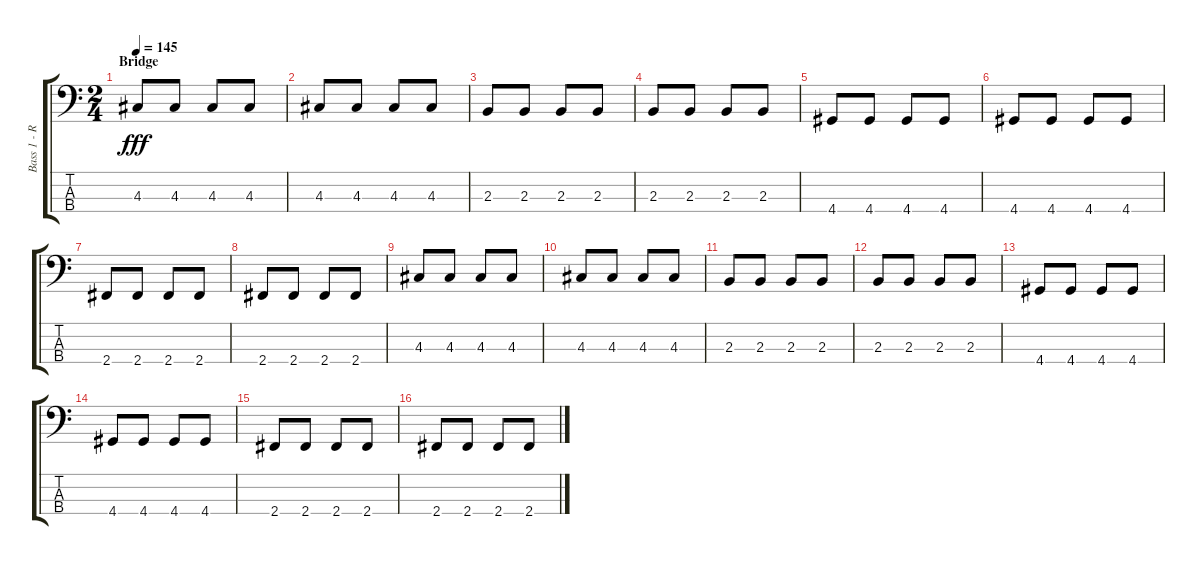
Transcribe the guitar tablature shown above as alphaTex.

\track ("Bass 1 - Rod" "Bass 1 - R") {instrument electricbasspick}
\staff {score tabs}
\tuning (G2 D2 A1 E1) {hide}
\ts (2 4)
\section ("" "Bridge")
\tempo 145
\clef f4
\ks c
4.3.8{dy fff} 4.3.8 4.3.8 4.3.8 |
4.3.8 4.3.8 4.3.8 4.3.8 |
2.3.8 2.3.8 2.3.8 2.3.8 |
2.3.8 2.3.8 2.3.8 2.3.8 |
4.4.8 4.4.8 4.4.8 4.4.8 |
4.4.8 4.4.8 4.4.8 4.4.8 |
2.4.8 2.4.8 2.4.8 2.4.8 |
2.4.8 2.4.8 2.4.8 2.4.8 |
4.3.8 4.3.8 4.3.8 4.3.8 |
4.3.8 4.3.8 4.3.8 4.3.8 |
2.3.8 2.3.8 2.3.8 2.3.8 |
2.3.8 2.3.8 2.3.8 2.3.8 |
4.4.8 4.4.8 4.4.8 4.4.8 |
4.4.8 4.4.8 4.4.8 4.4.8 |
2.4.8 2.4.8 2.4.8 2.4.8 |
2.4.8 2.4.8 2.4.8 2.4.8
